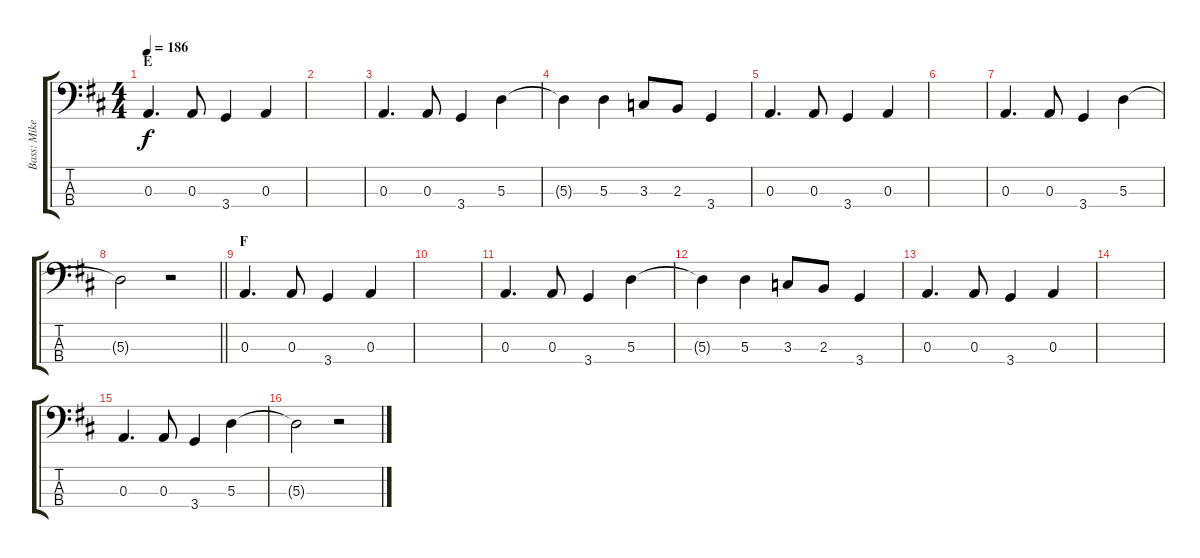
\track ("Bass: Mike" "Bass: Mike") {instrument electricbassfinger}
\staff {score tabs}
\tuning (G2 D2 A1 E1) {hide}
\ts (4 4)
\section ("" "E")
\tempo 186
\clef f4
\ks d
0.3.4{d dy f} 0.3.8 3.4.4 0.3.4 |
|
0.3.4{d} 0.3.8 3.4.4 5.3.4 |
5.3{t}.4 5.3.4 3.3.8 2.3.8 3.4.4 |
0.3.4{d} 0.3.8 3.4.4 0.3.4 |
|
0.3.4{d} 0.3.8 3.4.4 5.3.4 |
\barLineRight lightlight
5.3{t}.2 r.2 |
\section ("" "F")
0.3.4{d} 0.3.8 3.4.4 0.3.4 |
|
0.3.4{d} 0.3.8 3.4.4 5.3.4 |
5.3{t}.4 5.3.4 3.3.8 2.3.8 3.4.4 |
0.3.4{d} 0.3.8 3.4.4 0.3.4 |
|
0.3.4{d} 0.3.8 3.4.4 5.3.4 |
5.3{t}.2 r.2
